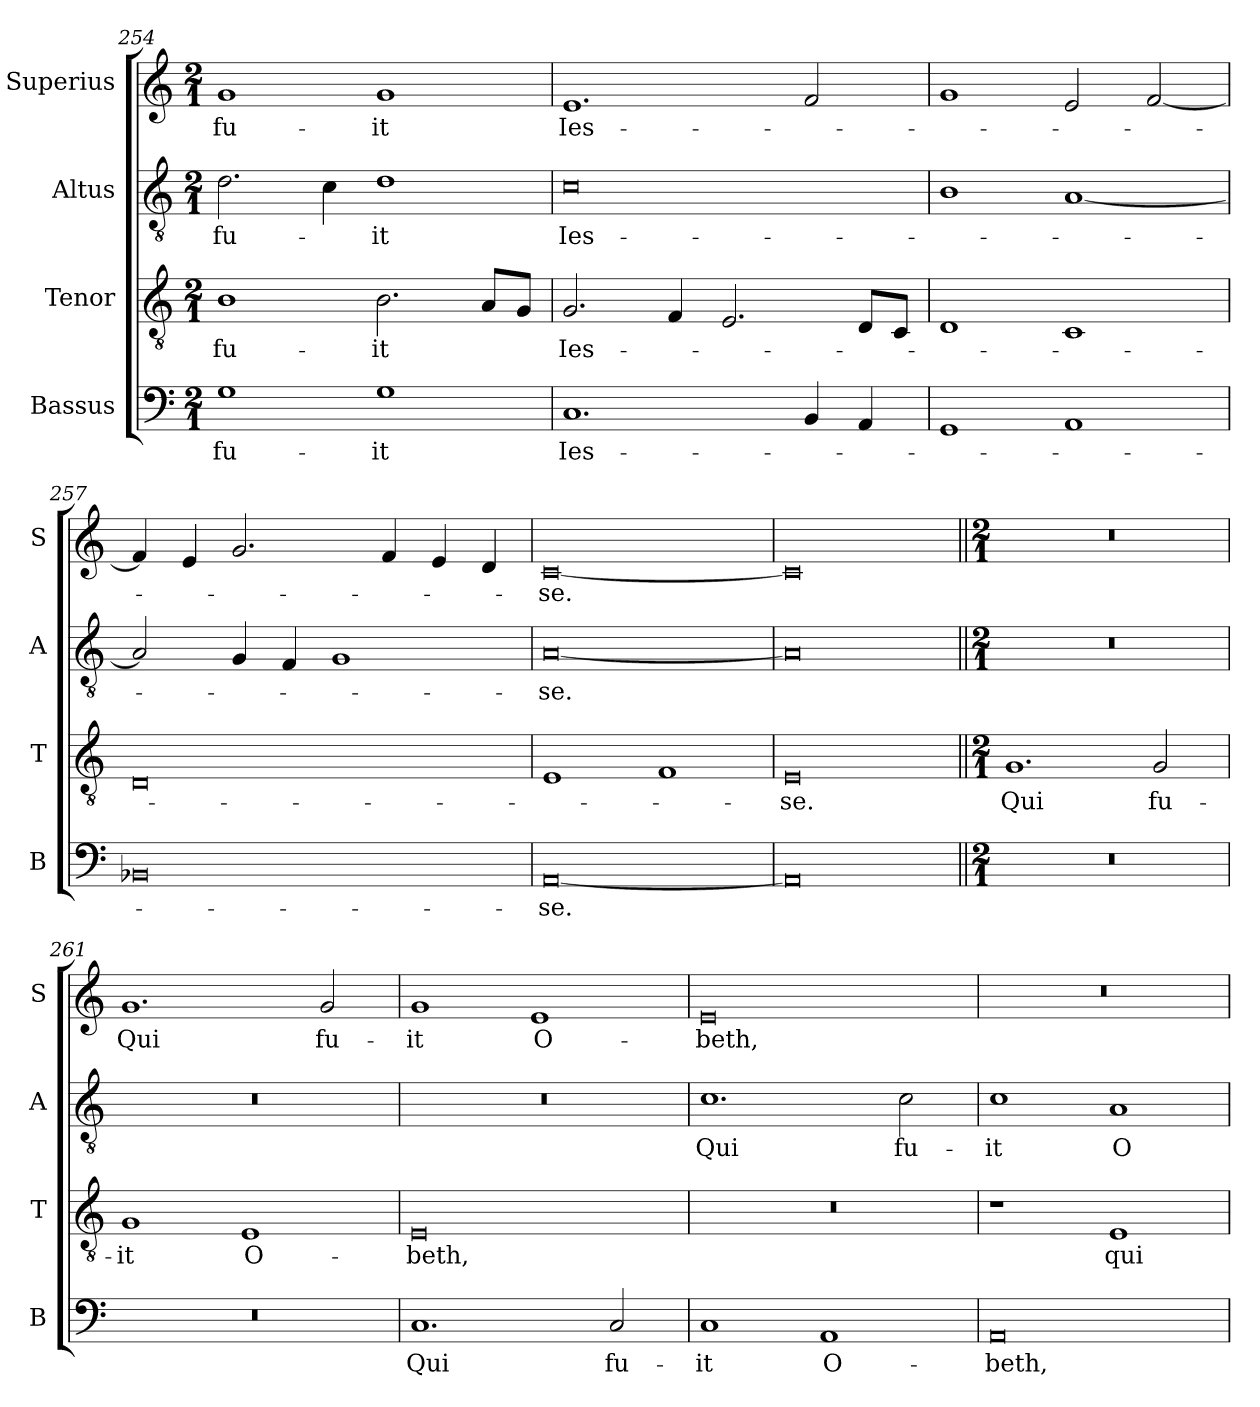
**kern	**text	**kern	**text	**kern	**text	**kern	**text
*part4	*part4	*part3	*part3	*part2	*part2	*part1	*part1
*staff4	*staff4	*staff3	*staff3	*staff2	*staff2	*staff1	*staff1
*I"Bassus	*	*I"Tenor	*	*I"Altus	*	*I"Superius	*
*I'B	*	*I'T	*	*I'A	*	*I'S	*
*clefF4	*	*clefGv2	*	*clefGv2	*	*clefG2	*
*k[]	*	*k[]	*	*k[]	*	*k[]	*
*M2/1	*	*M2/1	*	*M2/1	*	*M2/1	*
=254	=254	=254	=254	=254	=254	=254	=254
1G	fu-	1B	fu-	2.d\	fu-	1g	fu-
.	.	.	.	4c\	.	.	.
1G	-it	2.B\	-it	1d	-it	1g	-it
.	.	8A/L	.	.	.	.	.
.	.	8G/J	.	.	.	.	.
=255	=255	=255	=255	=255	=255	=255	=255
1.C	Ies-	2.G/	Ies-	0c	Ies-	1.e	Ies-
.	.	4F/	.	.	.	.	.
.	.	2.E/	.	.	.	.	.
4BB/	.	.	.	.	.	2f/	.
4AA/	.	8D/L	.	.	.	.	.
.	.	8C/J	.	.	.	.	.
=256	=256	=256	=256	=256	=256	=256	=256
1GG	.	1D	.	1B	.	1g	.
1AA	.	1C	.	[1A	.	2e/	.
.	.	.	.	.	.	[2f/	.
=257	=257	=257	=257	=257	=257	=257	=257
0BB-X	.	0D	.	2A/]	.	4f/]	.
.	.	.	.	.	.	4e/	.
.	.	.	.	4G/	.	2.g/	.
.	.	.	.	4F/	.	.	.
.	.	.	.	1G	.	.	.
.	.	.	.	.	.	4f/	.
.	.	.	.	.	.	4e/	.
.	.	.	.	.	.	4d/	.
=258	=258	=258	=258	=258	=258	=258	=258
[0AA	-se.	1E	.	[0A	-se.	[0c	-se.
.	.	1F	.	.	.	.	.
=259	=259	=259	=259	=259	=259	=259	=259
0AA]	.	0E	-se.	0A]	.	0c]	.
!!LO:LB:g=z
=260||	=260||	=260||	=260||	=260||	=260||	=260||	=260||
*M2/1	*	*M2/1	*	*M2/1	*	*M2/1	*
0r	.	1.G	Qui	0r	.	0r	.
.	.	2G/	fu-	.	.	.	.
=261	=261	=261	=261	=261	=261	=261	=261
0r	.	1G	-it	0r	.	1.g	Qui
.	.	1E	O-	.	.	.	.
.	.	.	.	.	.	2g/	fu-
=262	=262	=262	=262	=262	=262	=262	=262
1.C	Qui	0E	-beth,	0r	.	1g	-it
.	.	.	.	.	.	1e	O-
2C/	fu-	.	.	.	.	.	.
=263	=263	=263	=263	=263	=263	=263	=263
1C	-it	0r	.	1.c	Qui	0e	-beth,
1AA	O-	.	.	.	.	.	.
.	.	.	.	2c\	fu-	.	.
=264	=264	=264	=264	=264	=264	=264	=264
0AA	-beth,	1r	.	1c	-it	0r	.
.	.	1E	qui	1A	O-	.	.
=	=	=	=	=	=	=	=
*-	*-	*-	*-	*-	*-	*-	*-
